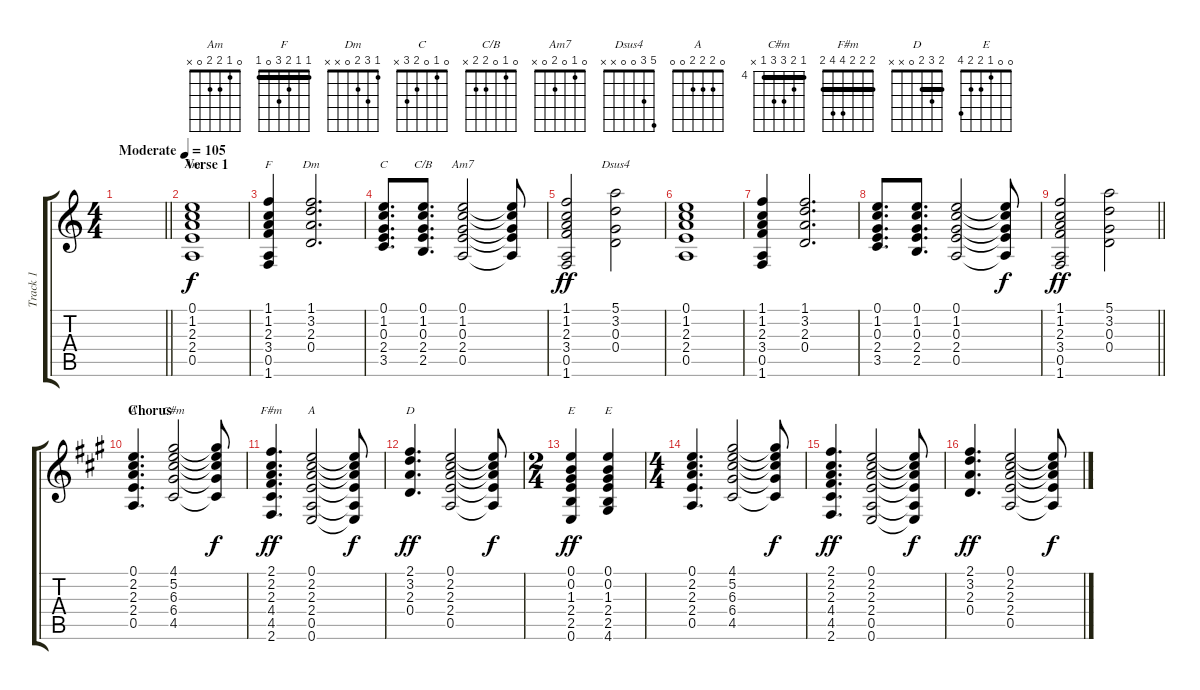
\track ("Track 1" "Track 1") {instrument acousticguitarsteel}
\staff {score tabs}
\tuning (E4 B3 G3 D3 A2 E2) {hide}
\chord ("Am" 0 1 2 2 0 x)
\chord ("F" 1 1 2 3 0 1) {barre 1}
\chord ("Dm" 1 3 2 0 x x)
\chord ("C" 0 1 0 2 3 x)
\chord ("C/B" 0 1 0 2 2 x)
\chord ("Am7" 0 1 0 2 0 x)
\chord ("Dsus4" 5 3 0 0 x x)
\chord ("A" 0 2 2 2 0 x)
\chord ("C#m" 4 5 6 6 4 x) {firstfret 4 barre 4}
\chord ("F#m" 2 2 2 4 4 2) {barre 2}
\chord ("A" 0 2 2 2 0 0)
\chord ("D" 2 3 2 0 x x) {barre 2}
\chord ("E" 0 0 1 2 2 0)
\chord ("E" 0 0 1 2 2 4)
\ts (4 4)
\tempo (105 "Moderate")
\clef g2
\barLineRight lightlight
\ks c
|
\section ("" "Verse 1")
(0.1 1.2 2.3 2.4 0.5).1{ch "Am"} |
(1.1 1.2 2.3 3.4 0.5 1.6).4{ch "F"} (1.1 3.2 2.3 0.4).2{d ch "Dm"} |
(0.1 1.2 0.3 2.4 3.5).8{d ch "C"} (0.1 1.2 0.3 2.4 2.5).8{d ch "C/B"} (0.1 1.2 0.3 2.4 0.5).2{ch "Am7"} (0.1{t} 1.2{t} 0.3{t} 2.4{t} 0.5{t}).8{dy f} |
(1.1 1.2 2.3 3.4 0.5 1.6).2{dy ff} (5.1 3.2 0.3 0.4).2{ch "Dsus4"} |
(0.1 1.2 2.3 2.4 0.5).1 |
(1.1 1.2 2.3 3.4 0.5 1.6).4 (1.1 3.2 2.3 0.4).2{d} |
(0.1 1.2 0.3 2.4 3.5).8{d} (0.1 1.2 0.3 2.4 2.5).8{d} (0.1 1.2 0.3 2.4 0.5).2 (0.1{t} 1.2{t} 0.3{t} 2.4{t} 0.5{t}).8{dy f} |
\barLineRight lightlight
(1.1 1.2 2.3 3.4 0.5 1.6).2{dy ff} (5.1 3.2 0.3 0.4).2 |
\section ("" "Chorus")
\ks a
(0.1 2.2 2.3 2.4 0.5).4{d ch "A"} (4.1 5.2 6.3 6.4 4.5).2{ch "C#m"} (4.1{t} 5.2{t} 6.3{t} 6.4{t} 4.5{t}).8{dy f} |
(2.1 2.2 2.3 4.4 4.5 2.6).4{d ch "F#m" dy ff} (0.1 2.2 2.3 2.4 0.5 0.6).2{ch "A"} (0.1{t} 2.2{t} 2.3{t} 2.4{t} 0.5{t} 0.6{t}).8{dy f} |
(2.1 3.2 2.3 0.4).4{d ch "D" dy ff} (0.1 2.2 2.3 2.4 0.5).2 (0.1{t} 2.2{t} 2.3{t} 2.4{t} 0.5{t}).8{dy f} |
\ts (2 4)
(0.1 0.2 1.3 2.4 2.5 0.6).4{ch "E" dy ff} (0.1 0.2 1.3 2.4 2.5 4.6).4{ch "E"} |
\ts (4 4)
(0.1 2.2 2.3 2.4 0.5).4{d} (4.1 5.2 6.3 6.4 4.5).2 (4.1{t} 5.2{t} 6.3{t} 6.4{t} 4.5{t}).8{dy f} |
(2.1 2.2 2.3 4.4 4.5 2.6).4{d dy ff} (0.1 2.2 2.3 2.4 0.5 0.6).2 (0.1{t} 2.2{t} 2.3{t} 2.4{t} 0.5{t} 0.6{t}).8{dy f} |
(2.1 3.2 2.3 0.4).4{d dy ff} (0.1 2.2 2.3 2.4 0.5).2 (0.1{t} 2.2{t} 2.3{t} 2.4{t} 0.5{t}).8{dy f}
